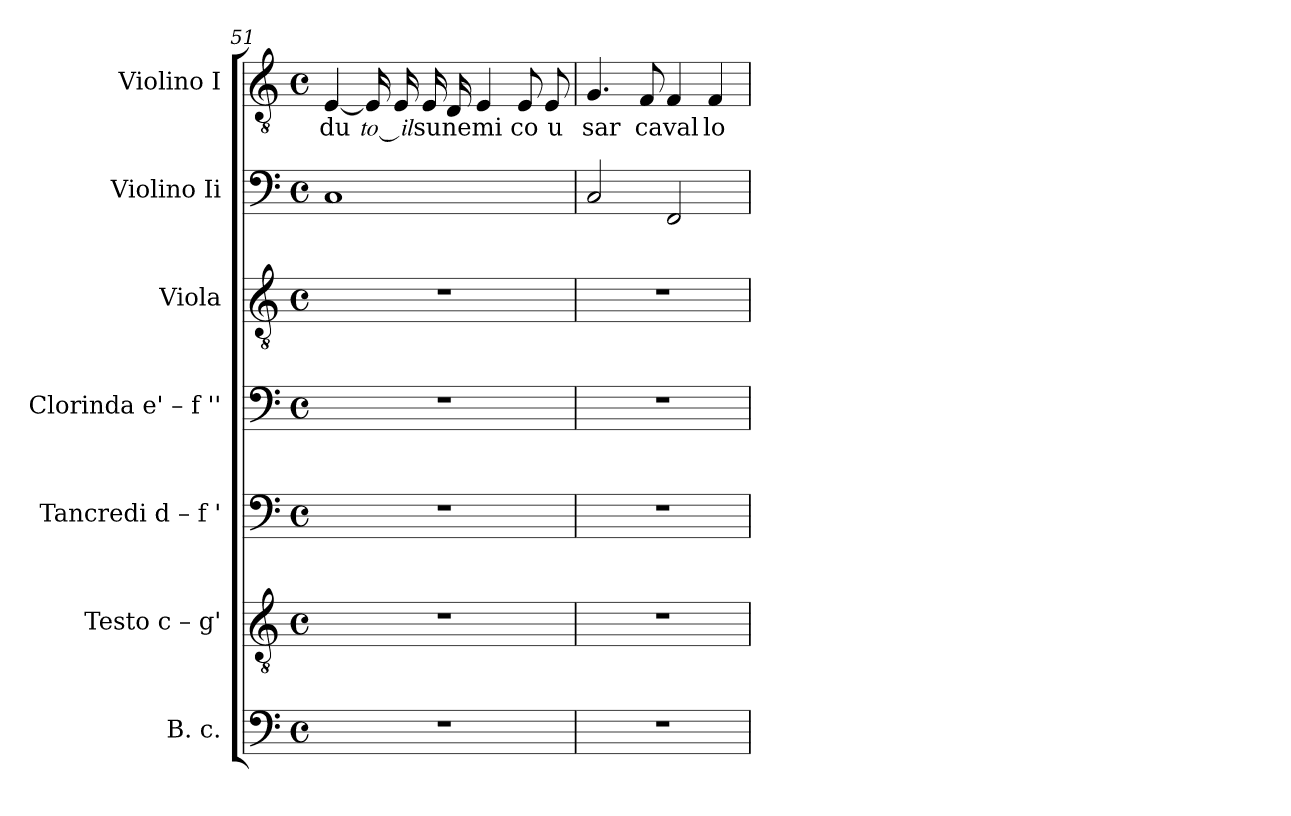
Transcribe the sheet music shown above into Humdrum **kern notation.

**kern	**kern	**kern	**kern	**kern	**kern	**kern	**text
*part7	*part6	*part5	*part4	*part3	*part2	*part1	*part1
*staff7	*staff6	*staff5	*staff4	*staff3	*staff2	*staff1	*staff1
*I"B. c.	*I"Testo  c – g'	*I"Tancredi  d – f '	*I"Clorinda  e' – f ''	*I"Viola	*I"Violino Ii	*I"Violino I	*
*clefF4	*clefGv2	*clefF4	*clefF4	*clefGv2	*clefF4	*clefGv2	*
*k[]	*k[]	*k[]	*k[]	*k[]	*k[]	*k[]	*
*C:	*C:	*C:	*C:	*C:	*C:	*C:	*
*M4/4	*M4/4	*M4/4	*M4/4	*M4/4	*M4/4	*M4/4	*
*met(c)	*met(c)	*met(c)	*met(c)	*met(c)	*met(c)	*met(c)	*
=51	=51	=51	=51	=51	=51	=51	=51
!	!	!	!	!	!	!	!LO:LY:b:cj
1r	1r	1r	1r	1r	1C	[<4E/	du
!	!	!	!	!	!	!	!LO:LY:b:cj
.	.	.	.	.	.	16E/]	to‿il
!	!	!	!	!	!	!	!LO:LY:b:cj
.	.	.	.	.	.	16E/	.
!	!	!	!	!	!	!	!LO:LY:b:cj
.	.	.	.	.	.	16E/	su
!	!	!	!	!	!	!	!LO:LY:b:cj
.	.	.	.	.	.	16D/	nemi
!	!	!	!	!	!	!	!LO:LY:b:cj
.	.	.	.	.	.	4E/	.
!	!	!	!	!	!	!	!LO:LY:b:cj
.	.	.	.	.	.	8E/	co
!	!	!	!	!	!	!	!LO:LY:b:cj
.	.	.	.	.	.	8E/	u
=52	=52	=52	=52	=52	=52	=52	=52
!	!	!	!	!	!	!	!LO:LY:b:cj
1r	1r	1r	1r	1r	2C/	4.G/	sar
!	!	!	!	!	!	!	!LO:LY:b:cj
.	.	.	.	.	.	8F/	caval
!	!	!	!	!	!	!	!LO:LY:b:cj
.	.	.	.	.	2FF/	4F/	.
!	!	!	!	!	!	!	!LO:LY:b:cj
.	.	.	.	.	.	4F/	lo
=	=	=	=	=	=	=	=
*-	*-	*-	*-	*-	*-	*-	*-
